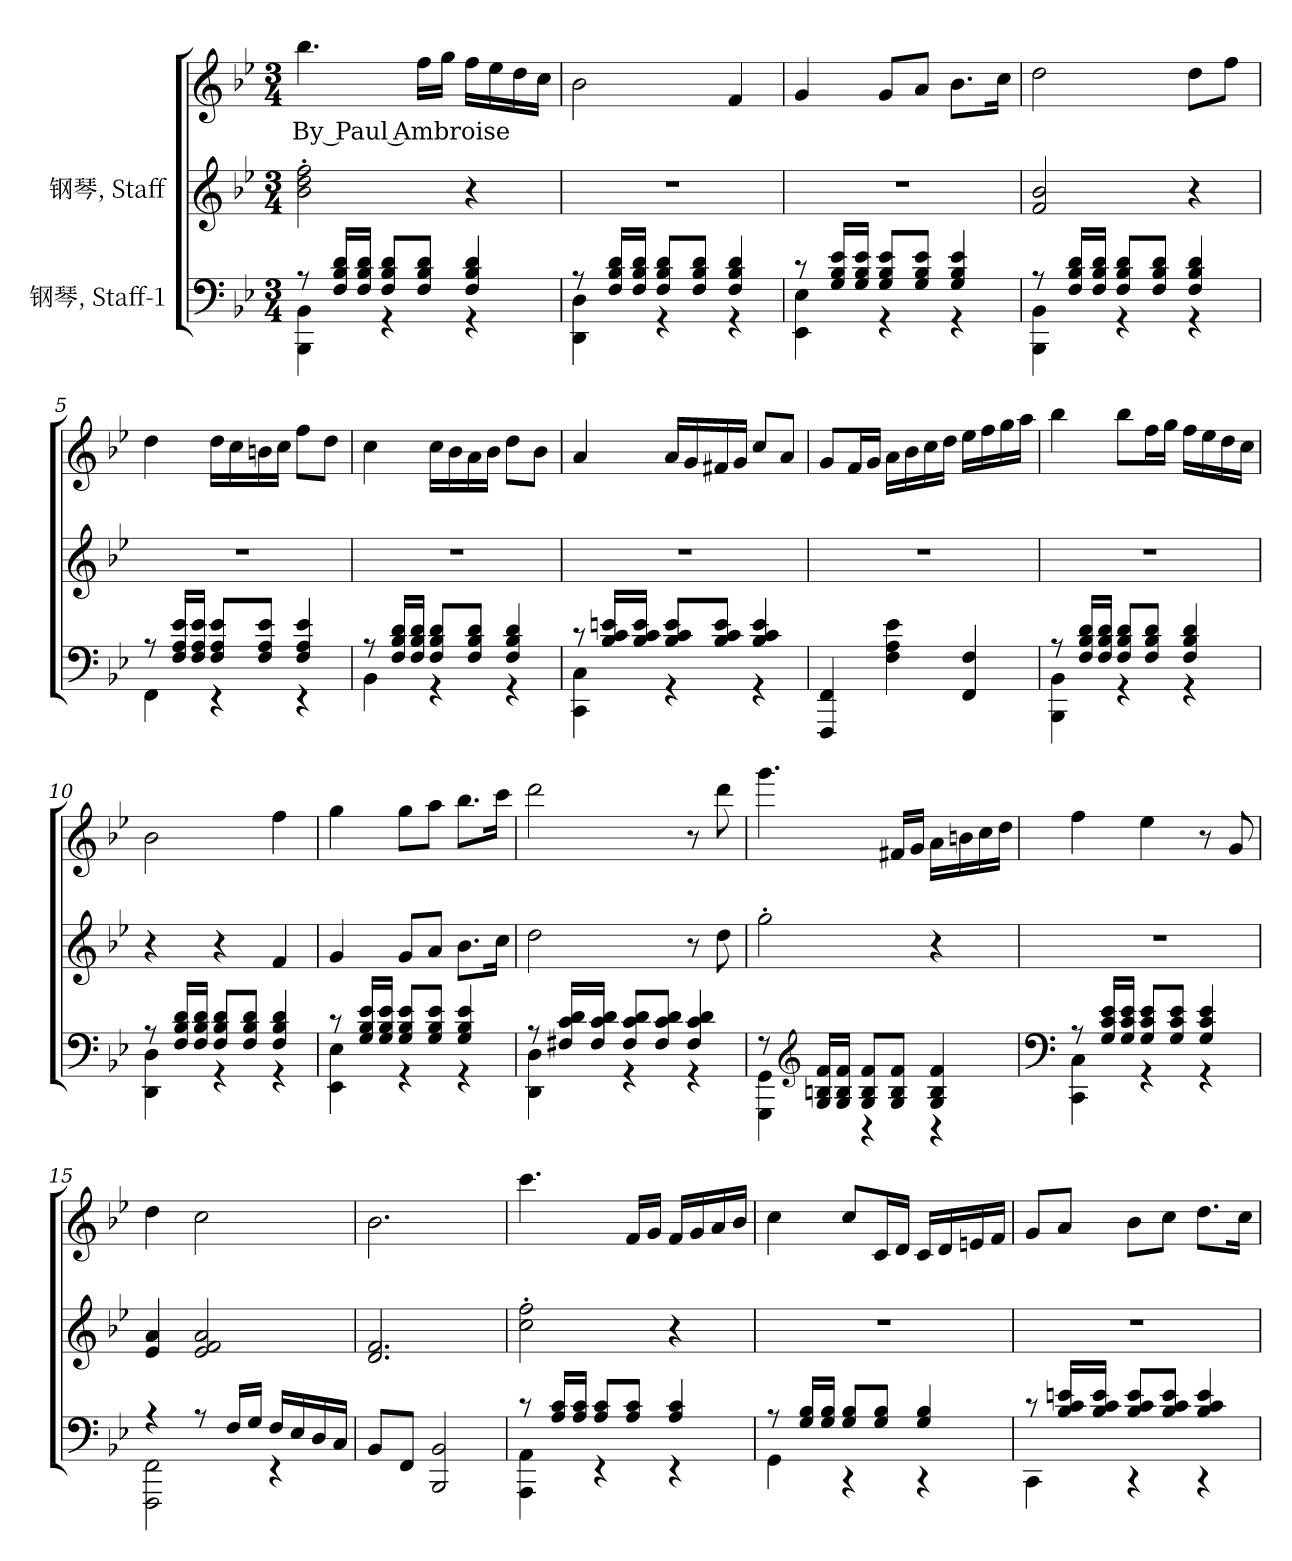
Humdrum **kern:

**kern	**kern	**kern	**text
*part2	*part1	*part1	*part1
*staff3	*staff2	*staff1	*staff1
*I"钢琴, Staff-1	*I"钢琴, Staff	*	*
*clefF4	*clefG2	*clefG2	*
*k[b-e-]	*k[b-e-]	*k[b-e-]	*
*M3/4	*M3/4	*M3/4	*
*MM140	*MM140	*MM140	*
=1	=1	=1	=1
*^	*	*	*
8r	4BBB-\ 4BB-\	2b-\' 2dd\' 2ff\'	4.bb-\	By Paul Ambroise
16F/ 16B-/ 16d/LL	.	.	.	.
16F/ 16B-/ 16d/JJ	.	.	.	.
8F/ 8B-/ 8d/L	4r	.	.	.
8F/ 8B-/ 8d/J	.	.	16ff\LL	.
.	.	.	16gg\JJ	.
4F/ 4B-/ 4d/	4r	4r	16ff\LL	.
.	.	.	16ee-\	.
.	.	.	16dd\	.
.	.	.	16cc\JJ	.
=2	=2	=2	=2	=2
8r	4DD\ 4D\	2.r	2b-\	.
16F/ 16B-/ 16d/LL	.	.	.	.
16F/ 16B-/ 16d/JJ	.	.	.	.
8F/ 8B-/ 8d/L	4r	.	.	.
8F/ 8B-/ 8d/J	.	.	.	.
4F/ 4B-/ 4d/	4r	.	4f/	.
=3	=3	=3	=3	=3
8r	4EE-\ 4E-\	2.r	4g/	.
16G/ 16B-/ 16e-/LL	.	.	.	.
16G/ 16B-/ 16e-/JJ	.	.	.	.
8G/ 8B-/ 8e-/L	4r	.	8g/L	.
8G/ 8B-/ 8e-/J	.	.	8a/J	.
4G/ 4B-/ 4e-/	4r	.	8.b-\L	.
.	.	.	16cc\Jk	.
!!LO:LB:g=z
=4	=4	=4	=4	=4
8r	4BBB-\ 4BB-\	2f/ 2b-/	2dd\	.
16F/ 16B-/ 16d/LL	.	.	.	.
16F/ 16B-/ 16d/JJ	.	.	.	.
8F/ 8B-/ 8d/L	4r	.	.	.
8F/ 8B-/ 8d/J	.	.	.	.
4F/ 4B-/ 4d/	4r	4r	8dd\L	.
.	.	.	8ff\J	.
=5	=5	=5	=5	=5
8r	4FF\	2.r	4dd\	.
16F/ 16A/ 16e-/LL	.	.	.	.
16F/ 16A/ 16e-/JJ	.	.	.	.
8F/ 8A/ 8e-/L	4r	.	16dd\LL	.
.	.	.	16cc\	.
8F/ 8A/ 8e-/J	.	.	16bn\	.
.	.	.	16cc\JJ	.
4F/ 4A/ 4e-/	4r	.	8ff\L	.
.	.	.	8dd\J	.
=6	=6	=6	=6	=6
8r	4BB-\	2.r	4cc\	.
16F/ 16B-/ 16d/LL	.	.	.	.
16F/ 16B-/ 16d/JJ	.	.	.	.
8F/ 8B-/ 8d/L	4r	.	16cc\LL	.
.	.	.	16b-\	.
8F/ 8B-/ 8d/J	.	.	16a\	.
.	.	.	16b-\JJ	.
4F/ 4B-/ 4d/	4r	.	8dd\L	.
.	.	.	8b-\J	.
!!LO:LB:g=z
=7	=7	=7	=7	=7
8r	4CC\ 4C\	2.r	4a/	.
16B-/ 16c/ 16en/LL	.	.	.	.
16B-/ 16c/ 16e/JJ	.	.	.	.
8B-/ 8c/ 8e/L	4r	.	16a/LL	.
.	.	.	16g/	.
8B-/ 8c/ 8e/J	.	.	16f#X/	.
.	.	.	16g/JJ	.
4B-/ 4c/ 4e/	4r	.	8cc/L	.
.	.	.	8a/J	.
*v	*v	*	*	*
=8	=8	=8	=8
4FFF/ 4FF/	2.r	8g/L	.
.	.	16f/L	.
.	.	16g/JJ	.
4F\ 4A\ 4e-\	.	16a\LL	.
.	.	16b-\	.
.	.	16cc\	.
.	.	16dd\JJ	.
4FF/ 4F/	.	16ee-\LL	.
.	.	16ff\	.
.	.	16gg\	.
.	.	16aa\JJ	.
=9	=9	=9	=9
*^	*	*	*
8r	4BBB-\ 4BB-\	2.r	4bb-\	.
16F/ 16B-/ 16d/LL	.	.	.	.
16F/ 16B-/ 16d/JJ	.	.	.	.
8F/ 8B-/ 8d/L	4r	.	8bb-\L	.
8F/ 8B-/ 8d/J	.	.	16ff\L	.
.	.	.	16gg\JJ	.
4F/ 4B-/ 4d/	4r	.	16ff\LL	.
.	.	.	16ee-\	.
.	.	.	16dd\	.
.	.	.	16cc\JJ	.
!!LO:LB:g=z
=10	=10	=10	=10	=10
8r	4DD\ 4D\	4r	2b-\	.
16F/ 16B-/ 16d/LL	.	.	.	.
16F/ 16B-/ 16d/JJ	.	.	.	.
8F/ 8B-/ 8d/L	4r	4r	.	.
8F/ 8B-/ 8d/J	.	.	.	.
4F/ 4B-/ 4d/	4r	4f/	4ff\	.
=11	=11	=11	=11	=11
8r	4EE-\ 4E-\	4g/	4gg\	.
16G/ 16B-/ 16e-/LL	.	.	.	.
16G/ 16B-/ 16e-/JJ	.	.	.	.
8G/ 8B-/ 8e-/L	4r	8g/L	8gg\L	.
8G/ 8B-/ 8e-/J	.	8a/J	8aa\J	.
4G/ 4B-/ 4e-/	4r	8.b-\L	8.bb-\L	.
.	.	16cc\Jk	16ccc\Jk	.
=12	=12	=12	=12	=12
8r	4DD\ 4D\	2dd\	2ddd\	.
16F#X/ 16c/ 16d/LL	.	.	.	.
16F#/ 16c/ 16d/JJ	.	.	.	.
8F#/ 8c/ 8d/L	4r	.	.	.
8F#/ 8c/ 8d/J	.	.	.	.
4F#/ 4c/ 4d/	4r	8r	8r	.
.	.	8dd\	8ddd\	.
!!LO:PB:g=z
=13	=13	=13	=13	=13
8r	4GGG\ 4GG\	2gg'\	4.ggg\	.
*clefG2	*	*	*	*
16G/ 16Bn/ 16f/LL	.	.	.	.
16G/ 16B/ 16f/JJ	.	.	.	.
8G/ 8B/ 8f/L	4r	.	.	.
8G/ 8B/ 8f/J	.	.	16f#X/LL	.
.	.	.	16g/JJ	.
4G/ 4B/ 4f/	4r	4r	16a\LL	.
.	.	.	16bn\	.
.	.	.	16cc\	.
.	.	.	16dd\JJ	.
=14	=14	=14	=14	=14
*clefF4	*	*	*	*
8r	4CC\ 4C\	2.r	4ff\	.
16G/ 16c/ 16e-/LL	.	.	.	.
16G/ 16c/ 16e-/JJ	.	.	.	.
8G/ 8c/ 8e-/L	4r	.	4ee-\	.
8G/ 8c/ 8e-/J	.	.	.	.
4G/ 4c/ 4e-/	4r	.	8r	.
.	.	.	8g/	.
=15	=15	=15	=15	=15
4r	2FFF\ 2FF\	4e-/ 4a/	4dd\	.
8r	.	2e-/ 2f/ 2a/	2cc\	.
16F/LL	.	.	.	.
16G/JJ	.	.	.	.
16F/LL	4r	.	.	.
16E-/	.	.	.	.
16D/	.	.	.	.
16C/JJ	.	.	.	.
*v	*v	*	*	*
=16	=16	=16	=16
8BB-/L	2.d/ 2.f/	2.b-\	.
8FF/J	.	.	.
2BBB-/ 2BB-/	.	.	.
!!LO:LB:g=z
=17	=17	=17	=17
*^	*	*	*
8r	4AAA\ 4AA\	2cc\' 2ff\'	4.ccc\	.
16A/ 16c/LL	.	.	.	.
16A/ 16c/JJ	.	.	.	.
8A/ 8c/L	4r	.	.	.
8A/ 8c/J	.	.	16f/LL	.
.	.	.	16g/JJ	.
4A/ 4c/	4r	4r	16f/LL	.
.	.	.	16g/	.
.	.	.	16a/	.
.	.	.	16b-/JJ	.
=18	=18	=18	=18	=18
8r	4GG\	2.r	4cc\	.
16G/ 16B-/LL	.	.	.	.
16G/ 16B-/JJ	.	.	.	.
8G/ 8B-/L	4r	.	8cc/L	.
8G/ 8B-/J	.	.	16c/L	.
.	.	.	16d/JJ	.
4G/ 4B-/	4r	.	16c/LL	.
.	.	.	16d/	.
.	.	.	16en/	.
.	.	.	16f/JJ	.
=19	=19	=19	=19	=19
8r	4CC\	2.r	8g/L	.
16B-/ 16c/ 16en/LL	.	.	8a/J	.
16B-/ 16c/ 16e/JJ	.	.	.	.
8B-/ 8c/ 8e/L	4r	.	8b-\L	.
8B-/ 8c/ 8e/J	.	.	8cc\J	.
4B-/ 4c/ 4e/	4r	.	8.dd\L	.
.	.	.	16cc\Jk	.
*v	*v	*	*	*
=	=	=	=
*-	*-	*-	*-
